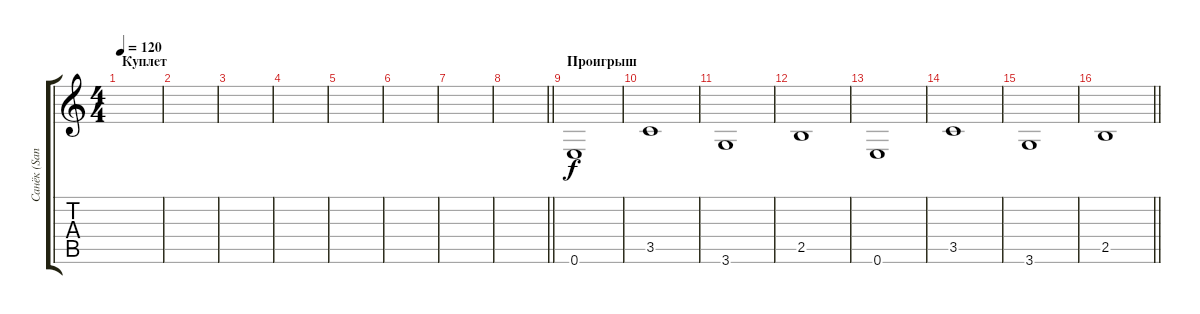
\track ("Санёк (Sandr) Соло/Ритм-гитара" "Санёк (San") {instrument distortionguitar}
\staff {score tabs}
\tuning (E4 B3 G3 D3 A2 E2) {hide}
\ts (4 4)
\section ("" "Куплет")
\tempo 120
\clef g2
\ks c
|
|
|
|
|
|
|
\barLineRight lightlight
|
\section ("" "Проигрыш")
0.6.1 |
3.5.1 |
3.6.1 |
2.5.1 |
0.6.1 |
3.5.1 |
3.6.1 |
\barLineRight lightlight
2.5.1
